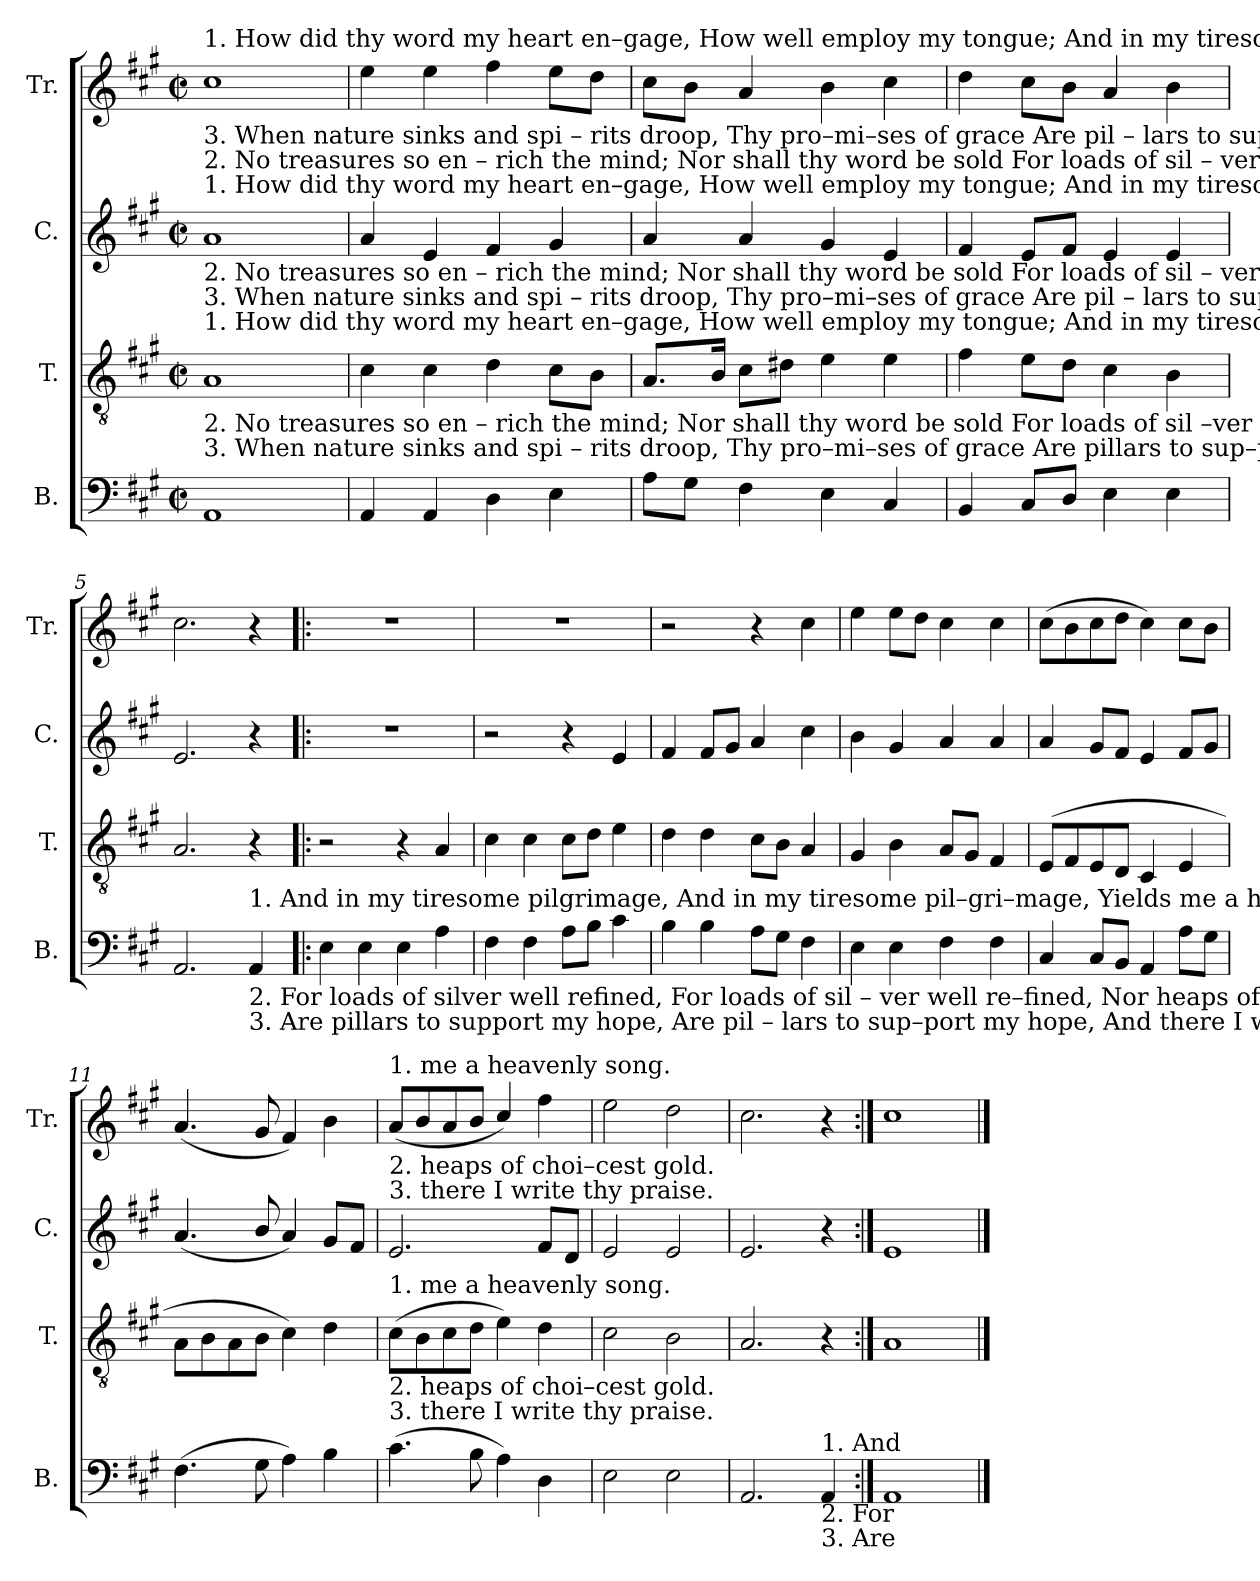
**kern	**kern	**kern	**kern
*part4	*part3	*part2	*part1
*staff4	*staff3	*staff2	*staff1
*I"B.	*I"T.	*I"C.	*I"Tr.
*I'B.	*I'T.	*I'C.	*I'Tr.
*clefF4	*clefGv2	*clefG2	*clefG2
*k[f#c#g#]	*k[f#c#g#]	*k[f#c#g#]	*k[f#c#g#]
*M2/2	*M2/2	*M2/2	*M2/2
*met(c|)	*met(c|)	*met(c|)	*met(c|)
*MM110	*MM110	*MM110	*MM110
=1	=1	=1	=1
!	!	!	!LO:TX:b:t=3. When nature sinks and spi – rits droop,  Thy  pro–mi–ses  of  grace                                                                                 Are  pil – lars  to   sup – port                    my        hope,               And
!	!	!	!LO:TX:b:t=2. No treasures so en  –  rich     the mind;  Nor shall thy word be sold                                                                                  For  loads  of  sil – ver   well                     re    –   fined,               Nor
!	!	!	!LO:TX:a:t=1. How did thy word my  heart   en–gage,  How well employ my tongue;                                                                             And  in   my    tiresome   pil      –        –    gri   –  mage,               Yields
!	!	!LO:TX:a:t=1. How did thy word my  heart   en–gage,  How well employ my tongue;                                               And  in  my    tiresome  pil – gri–mage,   Yields me  a      hea–venly  song,                 Yields	!
!	!	!LO:TX:b:t=2. No treasures so en  –  rich     the mind;  Nor shall thy word be sold                                                   For  loads of   sil – ver  well  re  – fined,  Nor heaps of    choi – cest  gold,                  Nor	!
!	!	!LO:TX:b:t=3. When nature sinks and spi – rits droop,  Thy  pro–mi–ses  of  grace                                                   Are  pil – lars  to   sup–port my    hope,  And  there  I     write   thy  praise,                 And	!
!	!LO:TX:a:t=1. How did thy word my  heart   en–gage,  How well employ my tongue;                      And in my tiresome pil–gri–mage, Yields me  a     heavenly   song,                                                      Yields	!	!
!	!LO:TX:b:t=2. No treasures so en  –  rich     the mind;  Nor shall thy word be sold                          For loads of sil –ver  well  refined,  Nor heaps of    choicest    gold.                                                      Nor	!	!
!	!LO:TX:b:t=3. When nature sinks and spi – rits droop,  Thy  pro–mi–ses  of  grace                         Are  pillars  to  sup–port  my hope,  And  there  I  write  thy  praise,                                                     And	!	!
1AA!	1A!	1a!	1cc#!
=2	=2	=2	=2
4AA!/	4c#!\	4a!/	4ee!\
4AA!/	4c#!\	4e!/	4ee!\
4D!\	4d!\	4f#!/	4ff#!\
4E!\	8c#!\L	4g#!/	8ee!\L
.	8B!\J	.	8dd!\J
=3	=3	=3	=3
8A!\L	8.A!/L	4a!/	8cc#!\L
8G#!\J	.	.	8b!\J
.	16B!/Jk	.	.
4F#!\	8c#!\L	4a!/	4a!/
.	8d#X!\J	.	.
4E!\	4e!\	4g#!/	4b!\
4C#!/	4e!\	4e!/	4cc#!\
=4	=4	=4	=4
4BB!/	4f#!\	4f#!/	4dd!\
8C#!/L	8e!\L	8e!/L	8cc#!\L
8D!/J	8d!\J	8f#!/J	8b!\J
4E!\	4c#!\	4e!/	4a!/
4E!\	4B!\	4e!/	4b!\
=5	=5	=5	=5
2.AA!/	2.A!/	2.e!/	2.cc#!\
!LO:TX:a:t=1. And in my tiresome pilgrimage,  And in  my   tiresome   pil–gri–mage,  Yields  me   a      heavenly  song,                    Yields	!	!	!
!LO:TX:b:t=2. For  loads of silver well refined,  For  loads  of  sil – ver  well  re–fined,  Nor   heaps  of    choicest   gold,                    Nor	!	!	!
!LO:TX:b:t=3. Are  pillars to support my hope,  Are  pil – lars  to   sup–port  my hope, And    there  I  write  thy   praise,                    And	!	!	!
4AA!/	4r	4r	4r
=6!|:	=6!|:	=6!|:	=6!|:
4E!\	2r	1r	1r
4E!\	.	.	.
4E!\	4r	.	.
4A!\	4A!/	.	.
=7	=7	=7	=7
4F#!\	4c#!\	2r	1r
4F#!\	4c#!\	.	.
8A!\L	8c#!\L	4r	.
8B!\J	8d!\J	.	.
4c#!\	4e!\	4e!/	.
=8	=8	=8	=8
4B!\	4d!\	4f#!/	2r
4B!\	4d!\	8f#!/L	.
.	.	8g#!/J	.
8A!\L	8c#!\L	4a!/	4r
8G#!\J	8B!\J	.	.
4F#!\	4A!/	4cc#!\	4cc#!\
=9	=9	=9	=9
4E!\	4G#!/	4b!\	4ee!\
4E!\	4B!\	4g#!/	8ee!\L
.	.	.	8dd!\J
4F#!\	8A!/L	4a!/	4cc#!\
.	8G#!/J	.	.
4F#!\	4F#!/	4a!/	4cc#!\
=10	=10	=10	=10
4C#!/	(>8E!/L	4a!/	(>8cc#!\L
.	8F#!/	.	8b!\
8C#!/L	8E!/	8g#!/L	8cc#!\
8BB!/J	8D!/J	8f#!/J	8dd!\J
4AA!/	4C#!/	4e!/	4cc#!\)
8A!\L	4E!/	8f#!/L	8cc#!\L
8G#!\J	.	8g#!/J	8b!\J
!!LO:PB:g=z
=11	=11	=11	=11
(>4.F#!\	8A!\L	(<4.a!/	(<4.a!/
.	8B!\	.	.
.	8A!\	.	.
8G#!\	8B!\J	8b!/	8g#!/
4A!\)	4c#!\)	4a!/)	4f#!/)
4B!\	4d!\	8g#!/L	4b!\
.	.	8f#!/J	.
=12	=12	=12	=12
!	!	!	!LO:TX:a:t=1. me                        a         heavenly   song.
!	!	!	!LO:TX:b:t=2. heaps                   of        choi–cest   gold.
!	!	!	!LO:TX:b:t=3. there                     I         write  thy  praise.
!	!LO:TX:a:t=1. me                        a         heavenly   song.	!	!
!	!LO:TX:b:t=2. heaps                   of        choi–cest   gold.	!	!
!	!LO:TX:b:t=3. there                     I         write  thy  praise.	!	!
(>4.c#!\	(>8c#!\L	2.e!/	(<8a!/L
.	8B!\	.	8b!/
.	8c#!\	.	8a!/
8B!\	8d!\J	.	8b!/J
4A!\)	4e!\)	.	4cc#!/)
4D!\	4d!\	8f#!/L	4ff#!\
.	.	8d!/J	.
=13	=13	=13	=13
2E!\	2c#!\	2e!/	2ee!\
2E!\	2B!\	2e!/	2dd!\
=14	=14	=14	=14
2.AA!/	2.A!/	2.e!/	2.cc#!\
!LO:TX:b:t=2. For	!	!	!
!LO:TX:b:t=3. Are	!	!	!
!LO:TX:a:t=1. And	!	!	!
4AA!/	4r	4r	4r
=15:|!	=15:|!	=15:|!	=15:|!
1AA!	1A!	1e!	1cc#!
==	==	==	==
*-	*-	*-	*-
